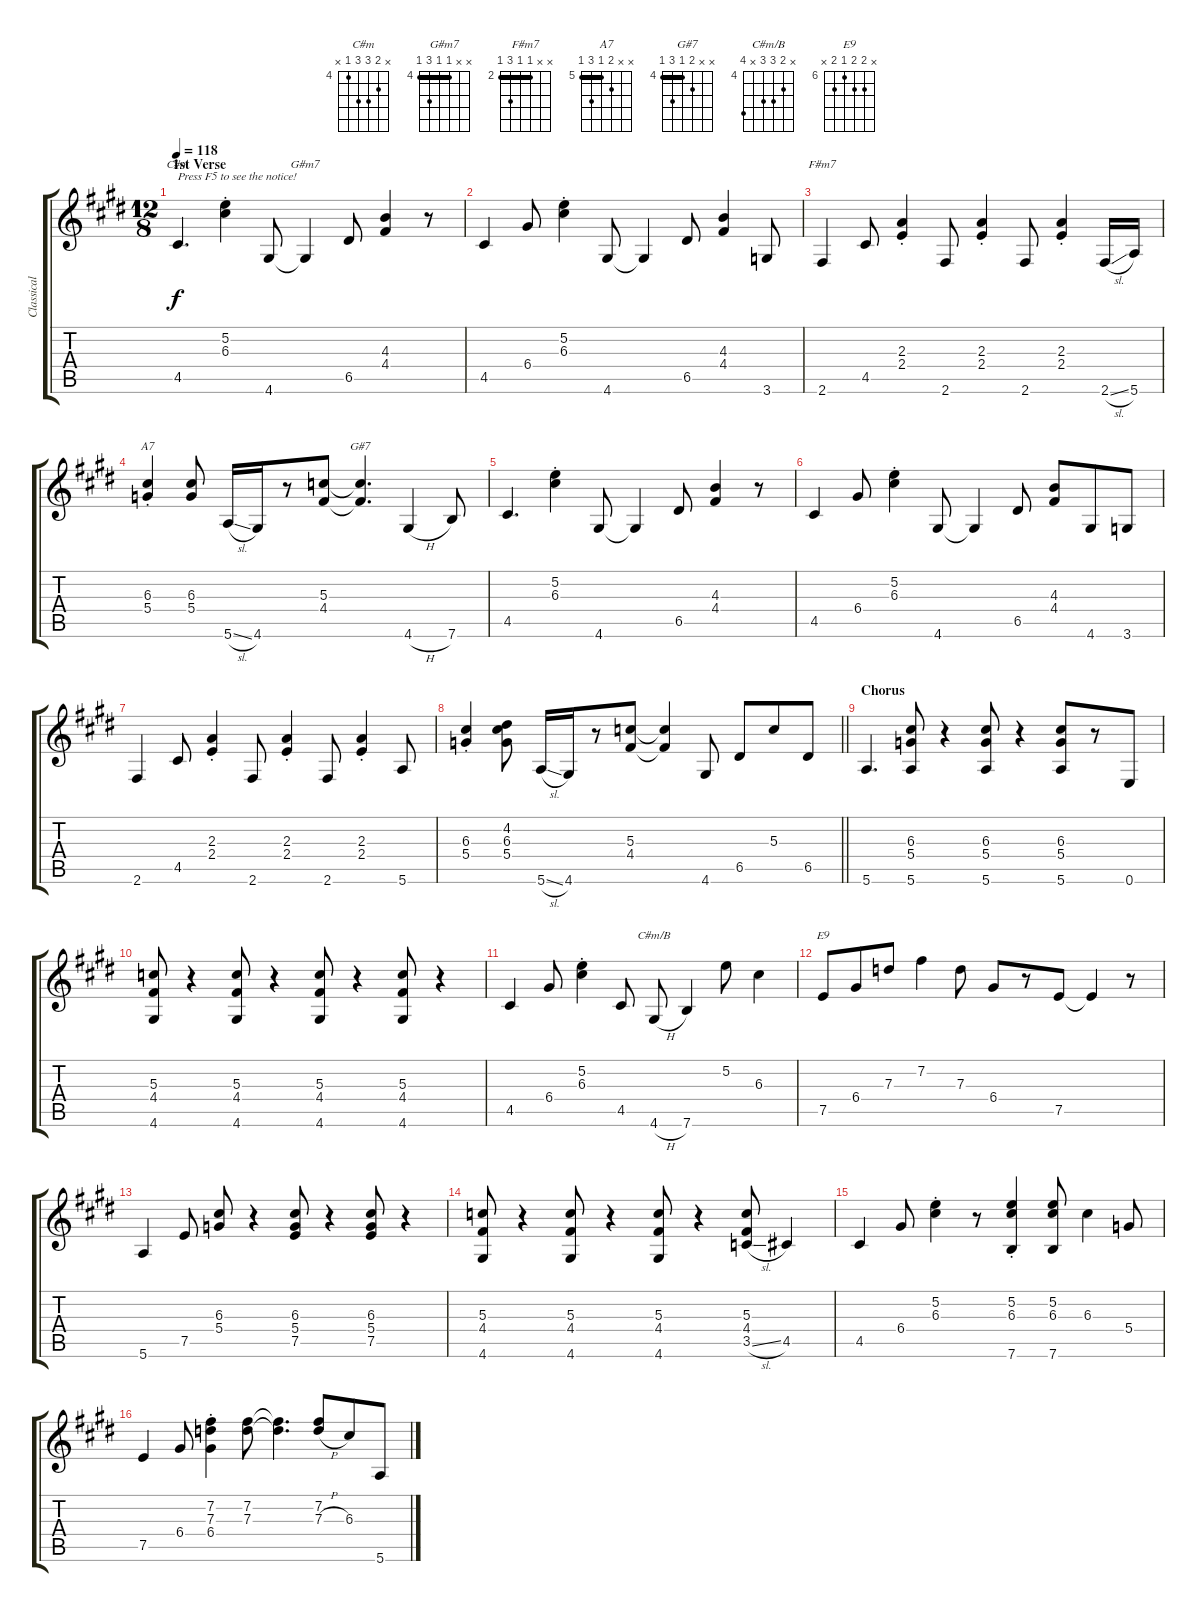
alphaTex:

\track ("Classical Guitar" "Classical ") {instrument acousticguitarnylon}
\staff {score tabs}
\tuning (E4 B3 G3 D3 A2 E2) {hide}
\chord ("C#m" x 5 6 6 4 x) {firstfret 4 barre 4}
\chord ("G#m7" x x 4 4 6 4) {firstfret 4 barre 4}
\chord ("F#m7" x x 2 2 4 2) {firstfret 2 barre 2}
\chord ("A7" x x 6 5 7 5) {firstfret 5 barre 5}
\chord ("G#7" x x 5 4 6 4) {firstfret 4 barre 4}
\chord ("C#m/B" x 5 6 6 x 7) {firstfret 4}
\chord ("E9" x 7 7 6 7 x) {firstfret 6}
\ts (12 8)
\section ("" "1st Verse")
\tempo 118
\clef g2
\ks c#minor
4.5.4{d ch "C#m" txt "Press F5 to see the notice!" dy f instrument acousticguitarnylon} (5.2{st} 6.3{st}).4 4.6.8{beam Up} 4.6{t}.4{ch "G#m7"} 6.5.8 (4.3 4.4).4 r.8 |
4.5.4 6.4.8 (5.2{st} 6.3{st}).4 4.6.8 4.6{t}.4 6.5.8 (4.3 4.4).4 3.6.8 |
2.6.4{ch "F#m7"} 4.5.8 (2.3{st} 2.4{st}).4 2.6.8 (2.3{st} 2.4{st}).4 2.6.8 (2.3{st} 2.4{st}).4 2.6{sl}.16 5.6.16 |
(6.3{st} 5.4{st}).4{ch "A7"} (6.3 5.4).8 5.6{sl}.16{beam merge} 4.6.16 r.8 (5.3 4.4).8 (5.3{t} 4.4{t}).4{d ch "G#7"} 4.6{h}.4 7.6.8 |
4.5.4{d} (5.2{st} 6.3{st}).4 4.6.8 4.6{t}.4 6.5.8 (4.3 4.4).4 r.8 |
4.5.4 6.4.8 (5.2{st} 6.3{st}).4 4.6.8 4.6{t}.4 6.5.8 (4.3 4.4).8 4.6.8 3.6.8 |
2.6.4 4.5.8 (2.3{st} 2.4{st}).4 2.6.8 (2.3{st} 2.4{st}).4 2.6.8 (2.3{st} 2.4{st}).4 5.6.8 |
\barLineRight lightlight
(6.3{st} 5.4{st}).4 (4.2 6.3 5.4).8 5.6{sl}.16 4.6.16 r.8 (5.3 4.4).8{beam Up} (5.3{t} 4.4{t}).4{beam Up} 4.6.8{beam split} 6.5.8{beam Up} 5.3.8{beam Up} 6.5.8{beam Up} |
\section ("" "Chorus")
5.6.4{d} (6.3 5.4 5.6).8 r.4 (6.3 5.4 5.6).8 r.4 (6.3 5.4 5.6).8 r.8 0.6.8 |
(5.3 4.4 4.6).8 r.4 (5.3 4.4 4.6).8 r.4 (5.3 4.4 4.6).8 r.4 (5.3 4.4 4.6).8 r.4 |
4.5.4 6.4.8 (5.2{st} 6.3{st}).4 4.5.8 4.6{h}.8{ch "C#m/B"} 7.6.4 5.2.8 6.3.4 |
7.5.8{ch "E9"} 6.4.8 7.3.8 7.2.4 7.3.8 6.4.8 r.8 7.5.8 7.5{t}.4 r.8 |
5.6.4 7.5.8 (6.3 5.4).8 r.4 (6.3 5.4 7.5).8 r.4 (6.3 5.4 7.5).8 r.4 |
(5.3 4.4 4.6).8 r.4 (5.3 4.4 4.6).8 r.4 (5.3 4.4 4.6).8 r.4 (5.3 4.4 3.5{sl}).8 4.5.4 |
4.5.4 6.4.8 (5.2{st} 6.3{st}).4 r.8 (5.2{st} 6.3{st} 7.6{st}).4 (5.2 6.3 7.6).8 6.3.4 5.4.8 |
7.5.4 6.4.8 (7.2{st} 7.3{st} 6.4{st}).4 (7.2 7.3).8 (7.2{t} 7.3{t}).4{d} (7.2 7.3{h}).8 6.3.8 5.6.8
